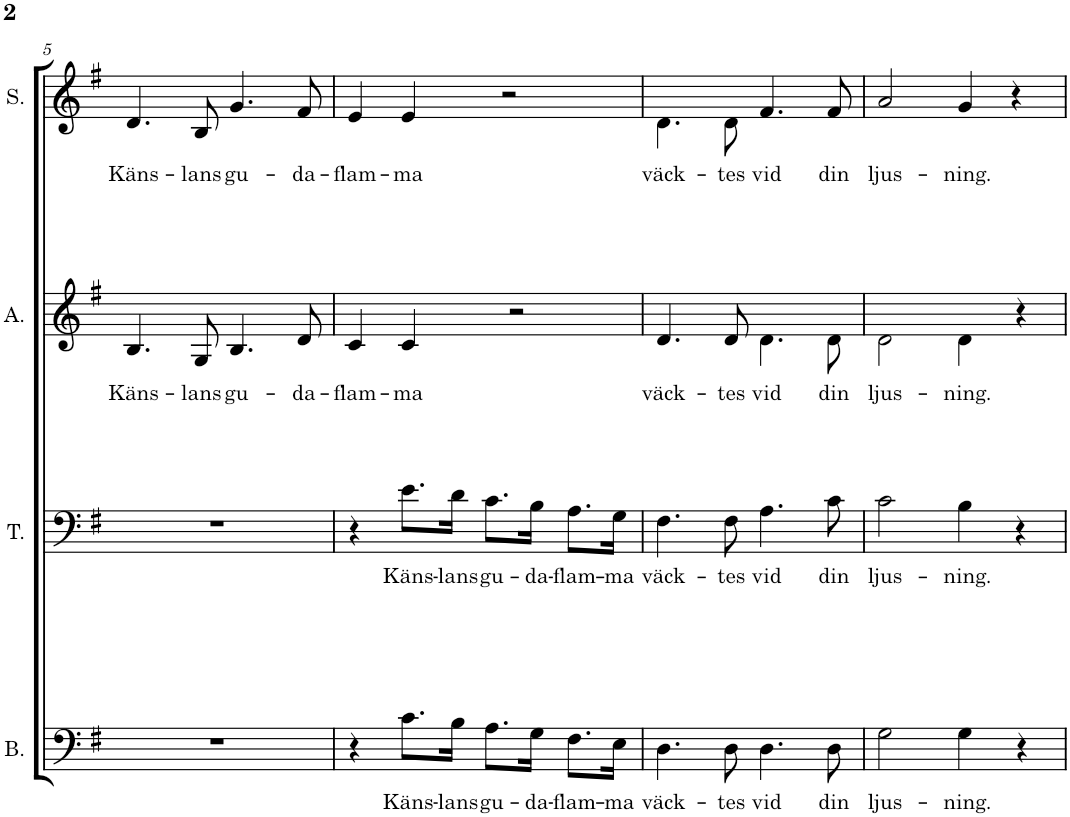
**kern	**text	**kern	**text	**kern	**text	**kern	**text
*part4	*part4	*part3	*part3	*part2	*part2	*part1	*part1
*staff4	*staff4	*staff3	*staff3	*staff2	*staff2	*staff1	*staff1
*I"Bass	*	*I"Tenor	*	*I"Alto	*	*I"Soprano	*
*I'B.	*	*I'T.	*	*I'A.	*	*I'S.	*
!!LO:PB:g=z
*clefF4	*	*clefF4	*	*clefG2	*	*clefG2	*
*k[f#]	*	*k[f#]	*	*k[f#]	*	*k[f#]	*
*M4/4	*	*M4/4	*	*M4/4	*	*M4/4	*
*met(c)	*	*met(c)	*	*met(c)	*	*met(c)	*
=5	=5	=5	=5	=5	=5	=5	=5
!	!	!	!	!	!LO:LY:b	!	!LO:LY:b
1r	.	1r	.	4.B/	Käns-	4.d/	Käns-
!	!	!	!	!	!LO:LY:b	!	!LO:LY:b
.	.	.	.	8G/	-lans	8B/	-lans
!	!	!	!	!	!LO:LY:b	!	!LO:LY:b
.	.	.	.	4.B/	gu-	4.g/	gu-
!	!	!	!	!	!LO:LY:b	!	!LO:LY:b
.	.	.	.	8d/	-da-	8f#/	-da-
=6	=6	=6	=6	=6	=6	=6	=6
!	!	!	!	!	!LO:LY:b	!	!LO:LY:b
4r	.	4r	.	4c/	-flam-	4e/	-flam-
!	!LO:LY:b	!	!LO:LY:b	!	!LO:LY:b	!	!LO:LY:b
8.c\L	Käns-	8.e\L	Käns-	4c/	-ma	4e/	-ma
!	!LO:LY:b	!	!LO:LY:b	!	!	!	!
16B\Jk	-lans	16d\Jk	-lans	.	.	.	.
!	!LO:LY:b	!	!LO:LY:b	!	!	!	!
8.A\L	gu-	8.c\L	gu-	2r	.	2r	.
!	!LO:LY:b	!	!LO:LY:b	!	!	!	!
16G\Jk	-da-	16B\Jk	-da-	.	.	.	.
!	!LO:LY:b	!	!LO:LY:b	!	!	!	!
8.F#\L	-flam-	8.A\L	-flam-	.	.	.	.
!	!LO:LY:b	!	!LO:LY:b	!	!	!	!
16E\Jk	-ma	16G\Jk	-ma	.	.	.	.
=7	=7	=7	=7	=7	=7	=7	=7
!	!LO:LY:b	!	!LO:LY:b	!	!LO:LY:b	!	!LO:LY:b
4.D\	väck-	4.F#\	väck-	4.d/	väck-	4.d\	väck-
!	!LO:LY:b	!	!LO:LY:b	!	!LO:LY:b	!	!LO:LY:b
8D\	-tes	8F#\	-tes	8d/	-tes	8d\	-tes
!	!LO:LY:b	!	!LO:LY:b	!	!LO:LY:b	!	!LO:LY:b
4.D\	vid	4.A\	vid	4.d\	vid	4.f#/	vid
!	!LO:LY:b	!	!LO:LY:b	!	!LO:LY:b	!	!LO:LY:b
8D\	din	8c\	din	8d\	din	8f#/	din
=8	=8	=8	=8	=8	=8	=8	=8
!	!LO:LY:b	!	!LO:LY:b	!	!LO:LY:b	!	!LO:LY:b
2G\	ljus-	2c\	ljus-	2d\	ljus-	2a/	ljus-
!	!LO:LY:b	!	!LO:LY:b	!	!LO:LY:b	!	!LO:LY:b
4G\	-ning.	4B\	-ning.	4d\	-ning.	4g/	-ning.
4r	.	4r	.	4r	.	4r	.
=	=	=	=	=	=	=	=
*-	*-	*-	*-	*-	*-	*-	*-
